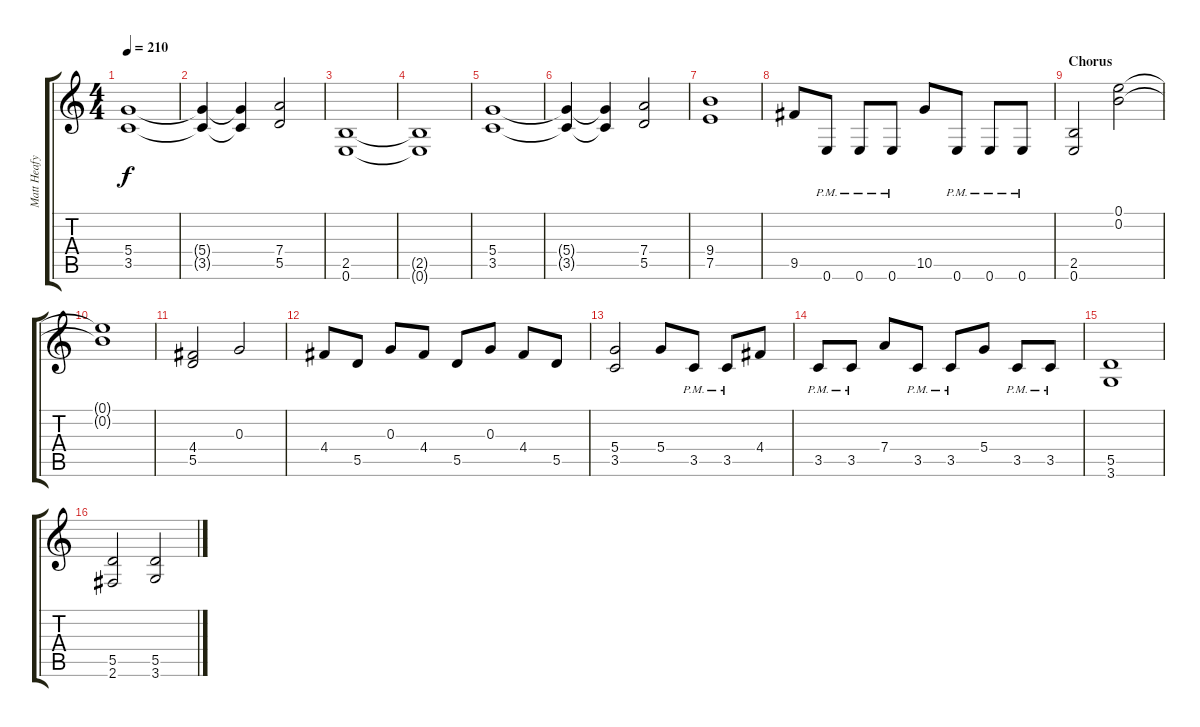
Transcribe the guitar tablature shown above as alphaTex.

\track ("Matt Heafy" "Matt Heafy") {instrument distortionguitar}
\staff {score tabs}
\tuning (E4 B3 G3 D3 A2 E2) {hide}
\ts (4 4)
\tempo 210
\clef g2
\ks c
(5.4 3.5).1{dy f} |
(5.4{t} 3.5{t}).4 (5.4{t} 3.5{t}).4 (7.4 5.5).2 |
(2.5 0.6).1 |
(2.5{t} 0.6{t}).1 |
(5.4 3.5).1 |
(5.4{t} 3.5{t}).4 (5.4{t} 3.5{t}).4 (7.4 5.5).2 |
(9.4 7.5).1 |
9.5.8 0.6{pm}.8 0.6{pm}.8 0.6{pm}.8 10.5.8 0.6{pm}.8 0.6{pm}.8 0.6{pm}.8 |
\section ("" "Chorus")
(2.5 0.6).2 (0.1 0.2).2 |
(0.1{t} 0.2{t}).1 |
(4.4 5.5).2 0.3.2 |
4.4.8 5.5.8 0.3.8 4.4.8 5.5.8 0.3.8 4.4.8 5.5.8 |
(5.4 3.5).2 5.4.8 3.5{pm}.8 3.5{pm}.8 4.4.8 |
3.5{pm}.8 3.5{pm}.8 7.4.8 3.5{pm}.8 3.5{pm}.8 5.4.8 3.5{pm}.8 3.5{pm}.8 |
(5.5 3.6).1 |
(5.5 2.6).2 (5.5 3.6).2
